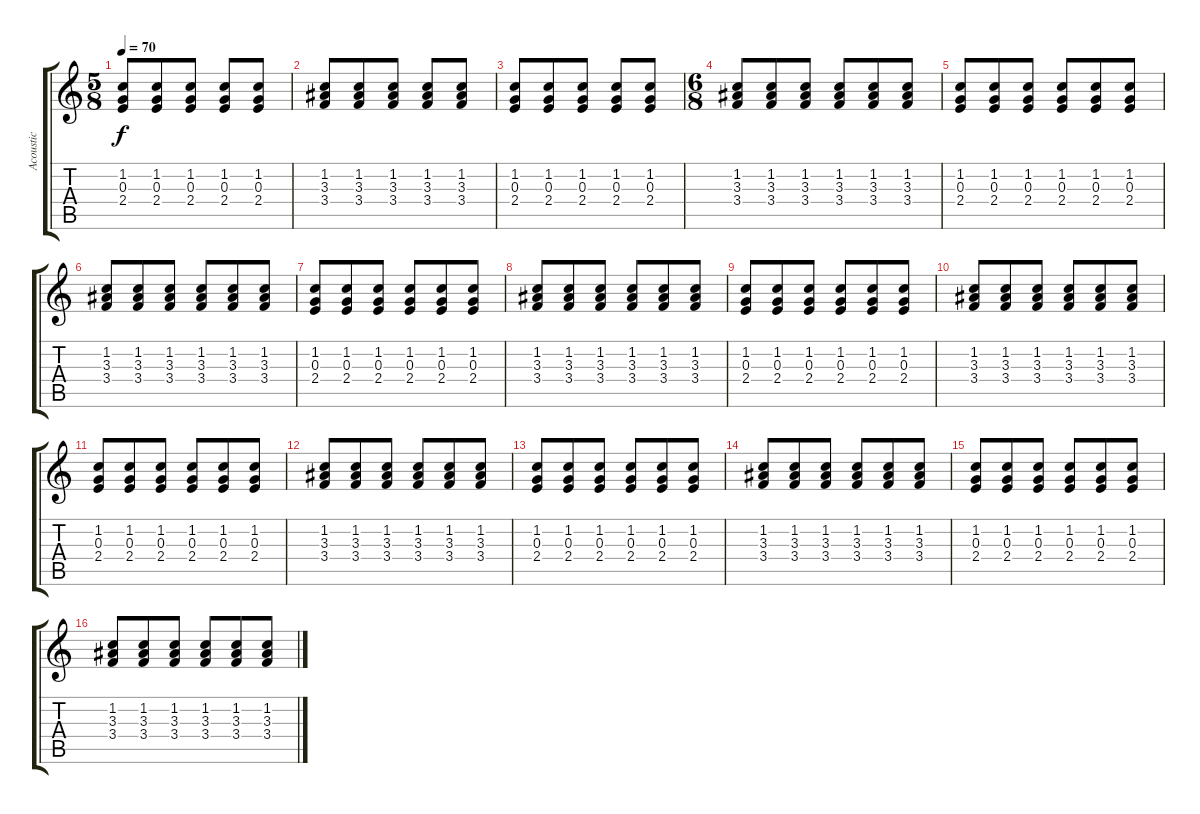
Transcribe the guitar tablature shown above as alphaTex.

\track ("Acoustic" "Acoustic") {instrument acousticguitarsteel}
\staff {score tabs}
\tuning (E4 B3 G3 D3 A2 E2) {hide}
\ts (5 8)
\tempo 70
\clef g2
\ks c
(1.2 0.3 2.4).8{dy f} (1.2 0.3 2.4).8 (1.2 0.3 2.4).8 (1.2 0.3 2.4).8 (1.2 0.3 2.4).8 |
(1.2 3.3 3.4).8 (1.2 3.3 3.4).8 (1.2 3.3 3.4).8 (1.2 3.3 3.4).8 (1.2 3.3 3.4).8 |
(1.2 0.3 2.4).8 (1.2 0.3 2.4).8 (1.2 0.3 2.4).8 (1.2 0.3 2.4).8 (1.2 0.3 2.4).8 |
\ts (6 8)
(1.2 3.3 3.4).8 (1.2 3.3 3.4).8 (1.2 3.3 3.4).8 (1.2 3.3 3.4).8 (1.2 3.3 3.4).8 (1.2 3.3 3.4).8 |
(1.2 0.3 2.4).8 (1.2 0.3 2.4).8 (1.2 0.3 2.4).8 (1.2 0.3 2.4).8 (1.2 0.3 2.4).8 (1.2 0.3 2.4).8 |
(1.2 3.3 3.4).8 (1.2 3.3 3.4).8 (1.2 3.3 3.4).8 (1.2 3.3 3.4).8 (1.2 3.3 3.4).8 (1.2 3.3 3.4).8 |
(1.2 0.3 2.4).8 (1.2 0.3 2.4).8 (1.2 0.3 2.4).8 (1.2 0.3 2.4).8 (1.2 0.3 2.4).8 (1.2 0.3 2.4).8 |
(1.2 3.3 3.4).8 (1.2 3.3 3.4).8 (1.2 3.3 3.4).8 (1.2 3.3 3.4).8 (1.2 3.3 3.4).8 (1.2 3.3 3.4).8 |
(1.2 0.3 2.4).8 (1.2 0.3 2.4).8 (1.2 0.3 2.4).8 (1.2 0.3 2.4).8 (1.2 0.3 2.4).8 (1.2 0.3 2.4).8 |
(1.2 3.3 3.4).8 (1.2 3.3 3.4).8 (1.2 3.3 3.4).8 (1.2 3.3 3.4).8 (1.2 3.3 3.4).8 (1.2 3.3 3.4).8 |
(1.2 0.3 2.4).8 (1.2 0.3 2.4).8 (1.2 0.3 2.4).8 (1.2 0.3 2.4).8 (1.2 0.3 2.4).8 (1.2 0.3 2.4).8 |
(1.2 3.3 3.4).8 (1.2 3.3 3.4).8 (1.2 3.3 3.4).8 (1.2 3.3 3.4).8 (1.2 3.3 3.4).8 (1.2 3.3 3.4).8 |
(1.2 0.3 2.4).8 (1.2 0.3 2.4).8 (1.2 0.3 2.4).8 (1.2 0.3 2.4).8 (1.2 0.3 2.4).8 (1.2 0.3 2.4).8 |
(1.2 3.3 3.4).8 (1.2 3.3 3.4).8 (1.2 3.3 3.4).8 (1.2 3.3 3.4).8 (1.2 3.3 3.4).8 (1.2 3.3 3.4).8 |
(1.2 0.3 2.4).8 (1.2 0.3 2.4).8 (1.2 0.3 2.4).8 (1.2 0.3 2.4).8 (1.2 0.3 2.4).8 (1.2 0.3 2.4).8 |
(1.2 3.3 3.4).8 (1.2 3.3 3.4).8 (1.2 3.3 3.4).8 (1.2 3.3 3.4).8 (1.2 3.3 3.4).8 (1.2 3.3 3.4).8
